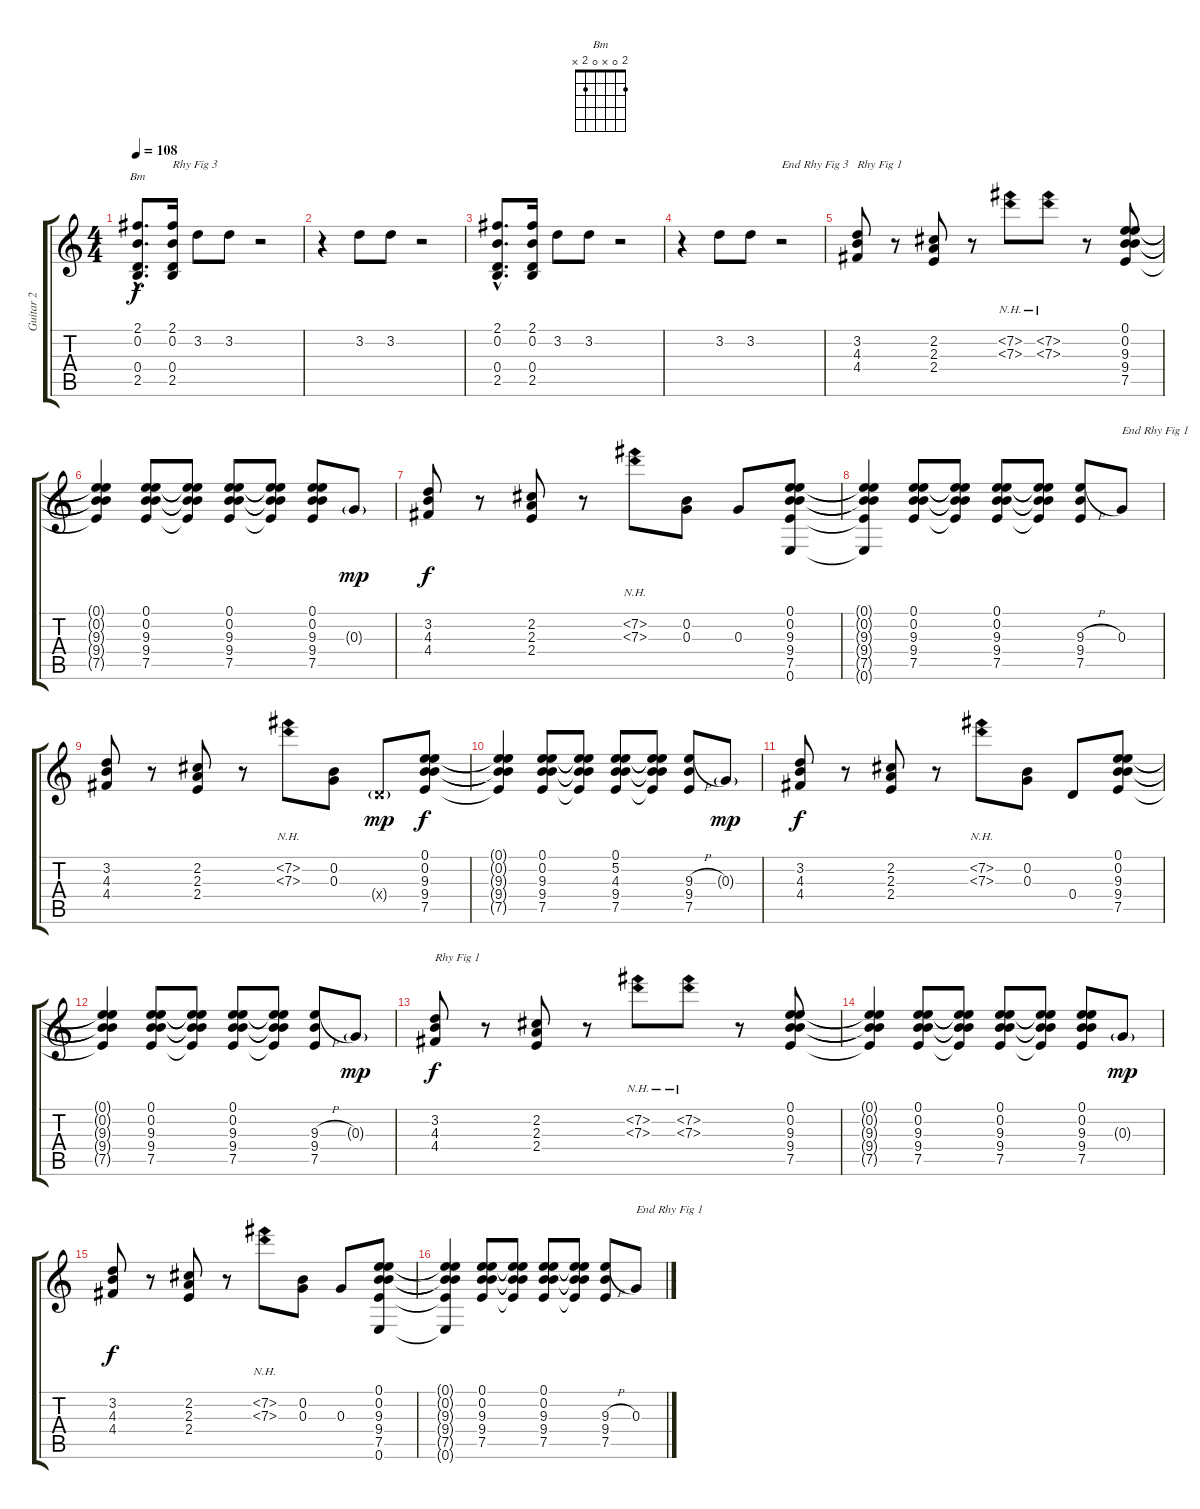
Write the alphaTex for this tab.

\track ("Guitar 2" "Guitar 2") {instrument electricguitarclean}
\staff {score tabs}
\tuning (E4 B3 G3 D3 A2 E2) {hide}
\chord ("Bm" 2 0 x 0 2 x)
\ts (4 4)
\tempo 108
\clef g2
\ks c
(2.1{hac} 0.2{hac} 0.4{hac} 2.5{hac}).8{d ch "Bm" dy f} (2.1 0.2 0.4 2.5).16{txt "Rhy Fig 3"} 3.2.8 3.2.8 r.2 |
r.4 3.2.8 3.2.8 r.2 |
(2.1{hac} 0.2{hac} 0.4{hac} 2.5{hac}).8{d} (2.1 0.2 0.4 2.5).16 3.2.8 3.2.8 r.2 |
r.4 3.2.8 3.2.8 r.2{txt "End Rhy Fig 3"} |
(3.2 4.3 4.4).8{txt "Rhy Fig 1"} r.8 (2.2 2.3 2.4).8 r.8 (7.2{nh} 7.3{nh}).8 (7.2{nh} 7.3{nh}).8 r.8 (0.1 0.2 9.3 9.4 7.5).8 |
(0.1{t} 0.2{t} 9.3{t} 9.4{t} 7.5{t}).4 (0.1 0.2 9.3 9.4 7.5).8 (0.1{t} 0.2{t} 9.3{t} 9.4{t} 7.5{t}).8 (0.1 0.2 9.3 9.4 7.5).8 (0.1{t} 0.2{t} 9.3{t} 9.4{t} 7.5{t}).8 (0.1 0.2 9.3 9.4 7.5).8 0.3{g}.8{dy mp} |
(3.2 4.3 4.4).8{dy f} r.8 (2.2 2.3 2.4).8 r.8 (7.2{nh} 7.3{nh}).8 (0.2 0.3).8 0.3.8 (0.1 0.2 9.3 9.4 7.5 0.6).8 |
(0.1{t} 0.2{t} 9.3{t} 9.4{t} 7.5{t} 0.6{t}).4 (0.1 0.2 9.3 9.4 7.5).8 (0.1{t} 0.2{t} 9.3{t} 9.4{t} 7.5{t}).8 (0.1 0.2 9.3 9.4 7.5).8 (0.1{t} 0.2{t} 9.3{t} 9.4{t} 7.5{t}).8 (9.3{h} 9.4 7.5).8 0.3.8{txt "End Rhy Fig 1"} |
(3.2 4.3 4.4).8 r.8 (2.2 2.3 2.4).8 r.8 (7.2{nh} 7.3{nh}).8 (0.2 0.3).8 0.4{g x}.8{dy mp} (0.1 0.2 9.3 9.4 7.5).8{dy f} |
(0.1{t} 0.2{t} 9.3{t} 9.4{t} 7.5{t}).4 (0.1 0.2 9.3 9.4 7.5).8 (0.1{t} 0.2{t} 9.3{t} 9.4{t} 7.5{t}).8 (0.1 5.2 4.3 9.4 7.5).8 (0.1{t} 5.2{t} 4.3{t} 9.4{t} 7.5{t}).8 (9.3{h} 9.4 7.5).8 0.3{g}.8{dy mp} |
(3.2 4.3 4.4).8{dy f} r.8 (2.2 2.3 2.4).8 r.8 (7.2{nh} 7.3{nh}).8 (0.2 0.3).8 0.4.8 (0.1 0.2 9.3 9.4 7.5).8 |
(0.1{t} 0.2{t} 9.3{t} 9.4{t} 7.5{t}).4 (0.1 0.2 9.3 9.4 7.5).8 (0.1{t} 0.2{t} 9.3{t} 9.4{t} 7.5{t}).8 (0.1 0.2 9.3 9.4 7.5).8 (0.1{t} 0.2{t} 9.3{t} 9.4{t} 7.5{t}).8 (9.3{h} 9.4 7.5).8 0.3{g}.8{dy mp} |
(3.2 4.3 4.4).8{txt "Rhy Fig 1" dy f} r.8 (2.2 2.3 2.4).8 r.8 (7.2{nh} 7.3{nh}).8 (7.2{nh} 7.3{nh}).8 r.8 (0.1 0.2 9.3 9.4 7.5).8 |
(0.1{t} 0.2{t} 9.3{t} 9.4{t} 7.5{t}).4 (0.1 0.2 9.3 9.4 7.5).8 (0.1{t} 0.2{t} 9.3{t} 9.4{t} 7.5{t}).8 (0.1 0.2 9.3 9.4 7.5).8 (0.1{t} 0.2{t} 9.3{t} 9.4{t} 7.5{t}).8 (0.1 0.2 9.3 9.4 7.5).8 0.3{g}.8{dy mp} |
(3.2 4.3 4.4).8{dy f} r.8 (2.2 2.3 2.4).8 r.8 (7.2{nh} 7.3{nh}).8 (0.2 0.3).8 0.3.8 (0.1 0.2 9.3 9.4 7.5 0.6).8 |
(0.1{t} 0.2{t} 9.3{t} 9.4{t} 7.5{t} 0.6{t}).4 (0.1 0.2 9.3 9.4 7.5).8 (0.1{t} 0.2{t} 9.3{t} 9.4{t} 7.5{t}).8 (0.1 0.2 9.3 9.4 7.5).8 (0.1{t} 0.2{t} 9.3{t} 9.4{t} 7.5{t}).8 (9.3{h} 9.4 7.5).8 0.3.8{txt "End Rhy Fig 1"}
